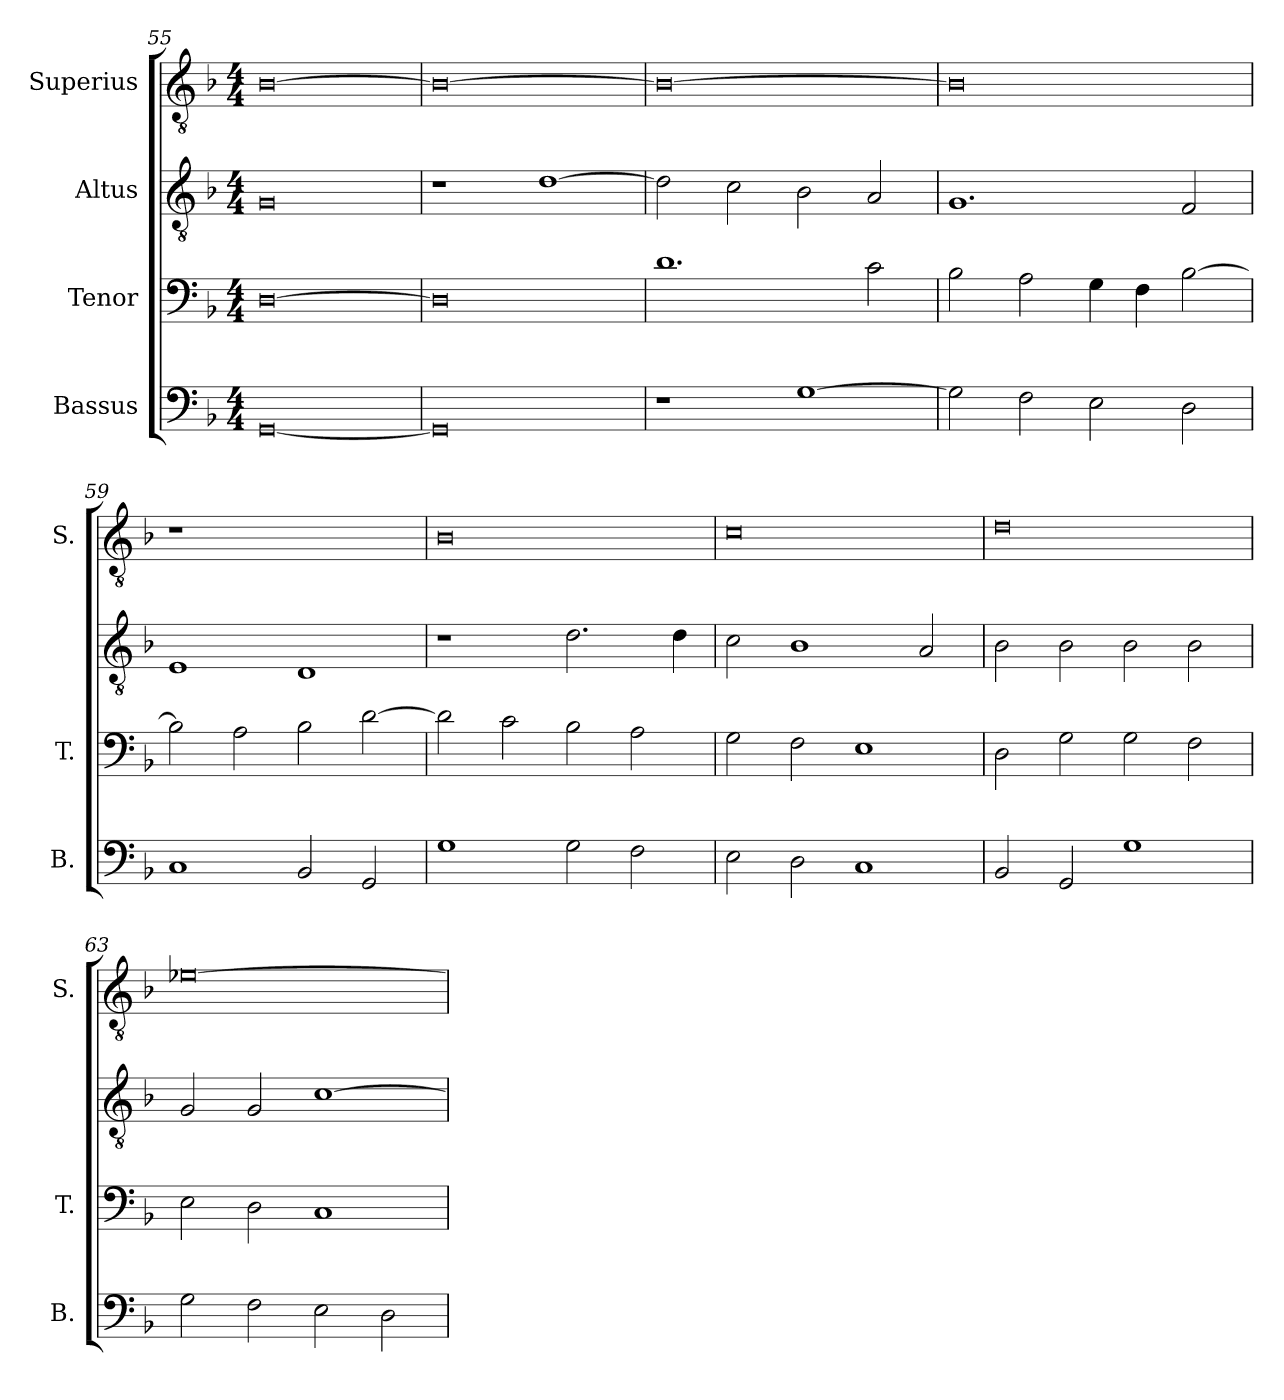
**kern	**kern	**kern	**kern
*part4	*part3	*part2	*part1
*staff4	*staff3	*staff2	*staff1
*I"Bassus	*I"Tenor	*I"Altus	*I"Superius
*I'B.	*I'T.	*	*I'S.
*clefF4	*clefF4	*clefGv2	*clefGv2
*	*	*ITrd7c12	*ITrd7c12
*k[b-]	*k[b-]	*k[b-]	*k[b-]
*F:	*F:	*F:	*F:
*M4/4	*M4/4	*M4/4	*M4/4
=55	=55	=55	=55
[<0GGi	[>0Di	0GGi	[>0BB-i
=56	=56	=56	=56
0GGi]	0Di]	1r	0BB-i_>
.	.	[>1Di	.
=57	=57	=57	=57
1r	1.di	2Di\]	0BB-i_>
.	.	2Ci\	.
[>1Gi	.	2BB-i\	.
.	2ci\	2AAi/	.
=58	=58	=58	=58
2Gi\]	2B-i\	1.GGi	0BB-i]
2Fi\	2Ai\	.	.
2Ei\	4Gi\	.	.
.	4Fi\	.	.
2Di\	[>2B-i\	2FFi/	.
!!LO:PB:g=z
=59	=59	=59	=59
!	!	!	!LO:N:vis=1
1Ci	2B-i\]	1EEi	1r
.	2Ai\	.	.
2BB-i/	2B-i\	1DDi	1ryy
2GGi/	[>2di\	.	.
=60	=60	=60	=60
1Gi	2di\]	1r	0BB-i
.	2ci\	.	.
2Gi\	2B-i\	2.Di\	.
2Fi\	2Ai\	.	.
.	.	4Di\	.
=61	=61	=61	=61
2Ei\	2Gi\	2Ci\	0Ci
2Di\	2Fi\	1BB-i	.
1Ci	1Ei	.	.
.	.	2AAi/	.
=62	=62	=62	=62
2BB-i/	2Di\	2BB-i\	0Di
2GGi/	2Gi\	2BB-i\	.
1Gi	2Gi\	2BB-i\	.
.	2Fi\	2BB-i\	.
=63	=63	=63	=63
2Gi\	2Ei\	2GGi/	[>0E-Xi
2Fi\	2Di\	2GGi/	.
2Ei\	1Ci	[>1Ci	.
2Di\	.	.	.
=	=	=	=
*-	*-	*-	*-
